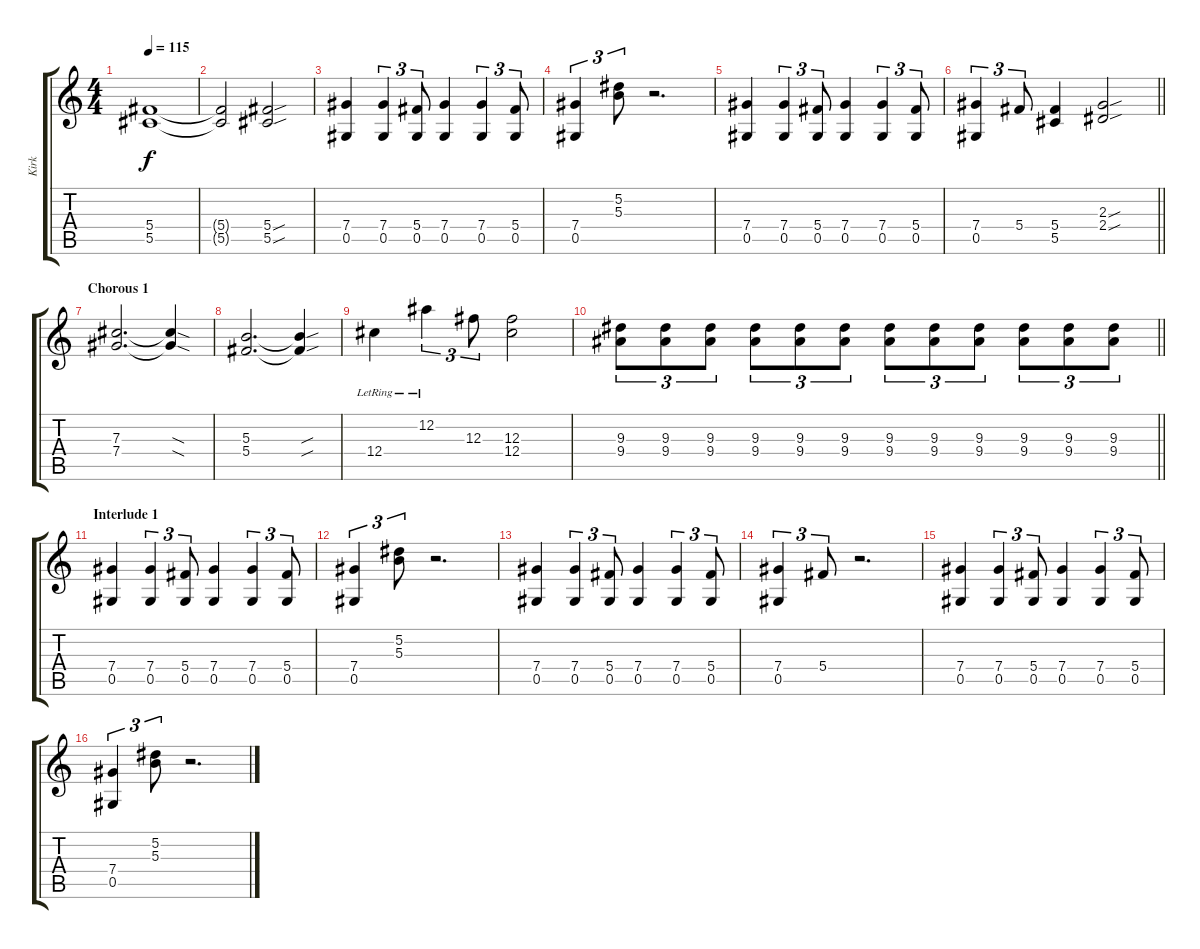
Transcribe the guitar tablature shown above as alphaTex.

\track ("Kirk" "Kirk") {instrument distortionguitar}
\staff {score tabs}
\tuning (Eb4 Bb3 Gb3 Db3 Ab2 Eb2) {hide}
\ts (4 4)
\tempo 115
\clef g2
\ks c
(5.4 5.5).1{dy f} |
(5.4{t} 5.5{t}).2 (5.4{sou} 5.5{sou}).2 |
(7.4 0.5).4 (7.4 0.5).4{tu (3 2)} (5.4 0.5).8{tu (3 2)} (7.4 0.5).4 (7.4 0.5).4{tu (3 2)} (5.4 0.5).8{tu (3 2)} |
(7.4 0.5).4{tu (3 2)} (5.2 5.3).8{tu (3 2)} r.2{d} |
(7.4 0.5).4 (7.4 0.5).4{tu (3 2)} (5.4 0.5).8{tu (3 2)} (7.4 0.5).4 (7.4 0.5).4{tu (3 2)} (5.4 0.5).8{tu (3 2)} |
\barLineRight lightlight
(7.4 0.5).4{tu (3 2)} 5.4.8{tu (3 2)} (5.4 5.5).4 (2.3{sou} 2.4{sou}).2 |
\section ("" "Chorous 1")
(7.3 7.4).2{d} (7.3{sod t} 7.4{sod t}).4 |
(5.3 5.4).2{d} (5.3{sou t} 5.4{sou t}).4 |
12.4{lr}.4 12.2{lr}.4{tu (3 2)} 12.3.8{tu (3 2)} (12.3 12.4).2 |
\barLineRight lightlight
(9.3 9.4).8{tu (3 2)} (9.3 9.4).8{tu (3 2)} (9.3 9.4).8{tu (3 2)} (9.3 9.4).8{tu (3 2)} (9.3 9.4).8{tu (3 2)} (9.3 9.4).8{tu (3 2)} (9.3 9.4).8{tu (3 2)} (9.3 9.4).8{tu (3 2)} (9.3 9.4).8{tu (3 2)} (9.3 9.4).8{tu (3 2)} (9.3 9.4).8{tu (3 2)} (9.3 9.4).8{tu (3 2)} |
\section ("" "Interlude 1")
(7.4 0.5).4 (7.4 0.5).4{tu (3 2)} (5.4 0.5).8{tu (3 2)} (7.4 0.5).4 (7.4 0.5).4{tu (3 2)} (5.4 0.5).8{tu (3 2)} |
(7.4 0.5).4{tu (3 2)} (5.2 5.3).8{tu (3 2)} r.2{d} |
(7.4 0.5).4 (7.4 0.5).4{tu (3 2)} (5.4 0.5).8{tu (3 2)} (7.4 0.5).4 (7.4 0.5).4{tu (3 2)} (5.4 0.5).8{tu (3 2)} |
(7.4 0.5).4{tu (3 2)} 5.4.8{tu (3 2)} r.2{d} |
(7.4 0.5).4 (7.4 0.5).4{tu (3 2)} (5.4 0.5).8{tu (3 2)} (7.4 0.5).4 (7.4 0.5).4{tu (3 2)} (5.4 0.5).8{tu (3 2)} |
(7.4 0.5).4{tu (3 2)} (5.2 5.3).8{tu (3 2)} r.2{d}
